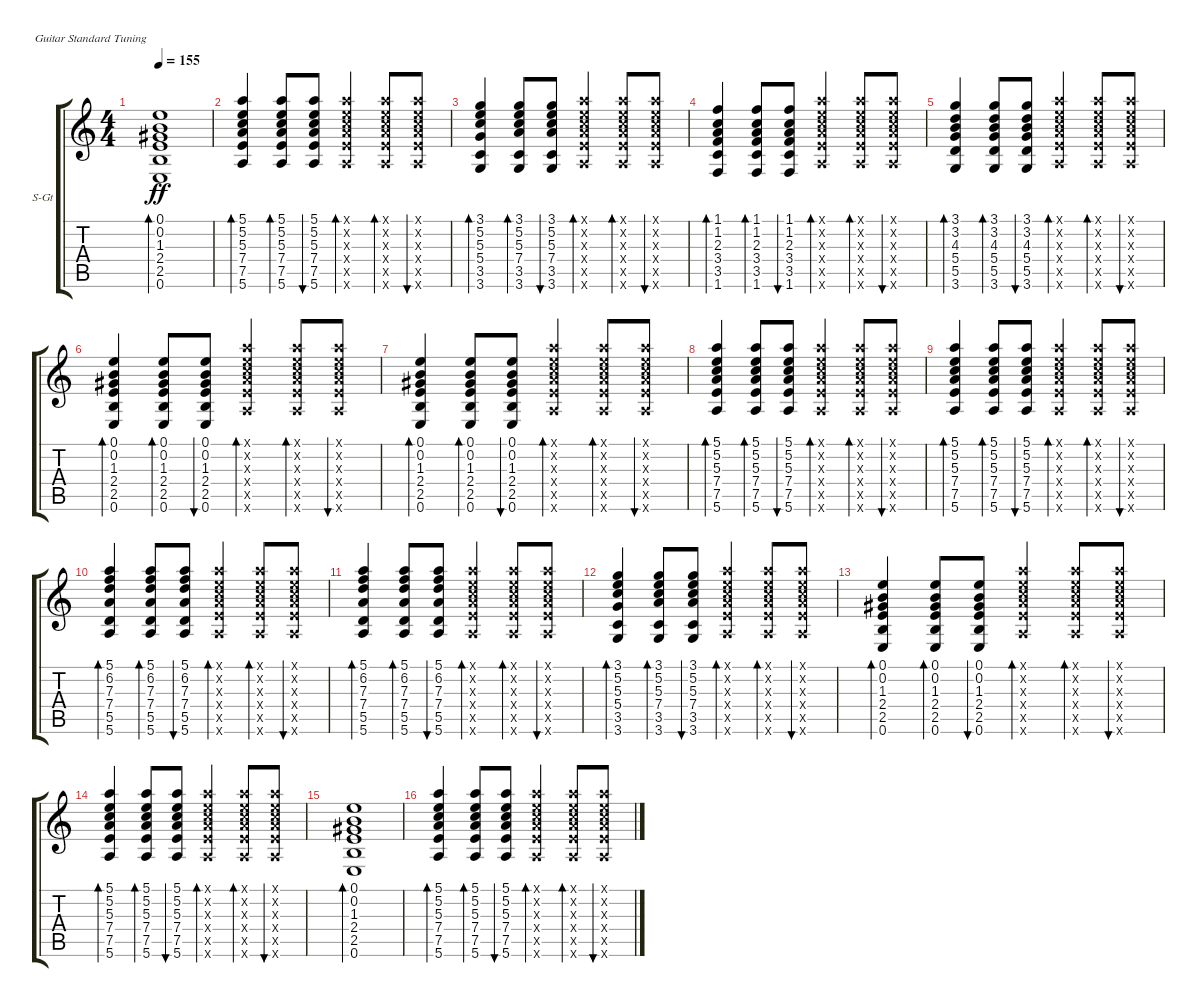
\bracketExtendMode groupsimilarinstruments
\firstSystemTrackNameOrientation horizontal
\otherSystemsTrackNameOrientation horizontal
\track ("Г. Каспарян" "S-Gt") {instrument acousticguitarsteel}
\staff {score tabs}
\tuning (E4 B3 G3 D3 A2 E2)
\ts (4 4)
\tempo 155
\clef g2
\ks c
(0.6 2.5 2.4 1.3 0.2 0.1).1{bd 55 dy ff} |
\scale
0.333333 (5.6 7.5 7.4 5.3 5.2 5.1).4{bd 55} (5.6 7.5 7.4 5.3 5.2 5.1).8{bd 46} (5.6 7.5 7.4 5.3 5.2 5.1).8{bu 48} (5.6{x} 7.5{x} 7.4{x} 5.3{x} 5.2{x} 5.1{x}).4{bd 55} (5.6{x} 7.5{x} 7.4{x} 5.3{x} 5.2{x} 5.1{x}).8{bd 46} (5.6{x} 7.5{x} 7.4{x} 5.3{x} 5.2{x} 5.1{x}).8{bu 48} |
\scale
0.333333 (3.6 3.5 5.4 5.3 5.2 3.1).4{bd 55} (3.6 3.5 7.4 5.3 5.2 3.1).8{bd 46} (3.6 3.5 7.4 5.3 5.2 3.1).8{bu 48} (5.6{x} 7.5{x} 7.4{x} 5.3{x} 5.2{x} 5.1{x}).4{bd 55} (5.6{x} 7.5{x} 7.4{x} 5.3{x} 5.2{x} 5.1{x}).8{bd 46} (5.6{x} 7.5{x} 7.4{x} 5.3{x} 5.2{x} 5.1{x}).8{bu 48} |
\scale
0.333333 (1.6 3.5 3.4 2.3 1.2 1.1).4{bd 55} (1.6 3.5 3.4 2.3 1.2 1.1).8{bd 46} (1.6 3.5 3.4 2.3 1.2 1.1).8{bu 48} (5.6{x} 7.5{x} 7.4{x} 5.3{x} 5.2{x} 5.1{x}).4{bd 55} (5.6{x} 7.5{x} 7.4{x} 5.3{x} 5.2{x} 5.1{x}).8{bd 46} (5.6{x} 7.5{x} 7.4{x} 5.3{x} 5.2{x} 5.1{x}).8{bu 48} |
\scale
0.333333 (3.6 5.5 5.4 4.3 3.2 3.1).4{bd 55} (3.6 5.5 5.4 4.3 3.2 3.1).8{bd 46} (3.6 5.5 5.4 4.3 3.2 3.1).8{bu 48} (5.6{x} 7.5{x} 7.4{x} 5.3{x} 5.2{x} 5.1{x}).4{bd 55} (5.6{x} 7.5{x} 7.4{x} 5.3{x} 5.2{x} 5.1{x}).8{bd 46} (5.6{x} 7.5{x} 7.4{x} 5.3{x} 5.2{x} 5.1{x}).8{bu 48} |
\scale
0.333333 (0.6 2.5 2.4 1.3 0.2 0.1).4{bd 55} (0.6 2.5 2.4 1.3 0.2 0.1).8{bd 46} (0.6 2.5 2.4 1.3 0.2 0.1).8{bu 48} (5.6{x} 7.5{x} 7.4{x} 5.3{x} 5.2{x} 5.1{x}).4{bd 55} (5.6{x} 7.5{x} 7.4{x} 5.3{x} 5.2{x} 5.1{x}).8{bd 46} (5.6{x} 7.5{x} 7.4{x} 5.3{x} 5.2{x} 5.1{x}).8{bu 48} |
\scale
0.333333 (0.6 2.5 2.4 1.3 0.2 0.1).4{bd 55} (0.6 2.5 2.4 1.3 0.2 0.1).8{bd 46} (0.6 2.5 2.4 1.3 0.2 0.1).8{bu 48} (5.6{x} 7.5{x} 7.4{x} 5.3{x} 5.2{x} 5.1{x}).4{bd 55} (5.6{x} 7.5{x} 7.4{x} 5.3{x} 5.2{x} 5.1{x}).8{bd 46} (5.6{x} 7.5{x} 7.4{x} 5.3{x} 5.2{x} 5.1{x}).8{bu 48} |
\scale
0.333333 (5.6 7.5 7.4 5.3 5.2 5.1).4{bd 55} (5.6 7.5 7.4 5.3 5.2 5.1).8{bd 46} (5.6 7.5 7.4 5.3 5.2 5.1).8{bu 48} (5.6{x} 7.5{x} 7.4{x} 5.3{x} 5.2{x} 5.1{x}).4{bd 55} (5.6{x} 7.5{x} 7.4{x} 5.3{x} 5.2{x} 5.1{x}).8{bd 46} (5.6{x} 7.5{x} 7.4{x} 5.3{x} 5.2{x} 5.1{x}).8{bu 48} |
\scale
0.333333 (5.6 7.5 7.4 5.3 5.2 5.1).4{bd 55} (5.6 7.5 7.4 5.3 5.2 5.1).8{bd 46} (5.6 7.5 7.4 5.3 5.2 5.1).8{bu 48} (5.6{x} 7.5{x} 7.4{x} 5.3{x} 5.2{x} 5.1{x}).4{bd 55} (5.6{x} 7.5{x} 7.4{x} 5.3{x} 5.2{x} 5.1{x}).8{bd 46} (5.6{x} 7.5{x} 7.4{x} 5.3{x} 5.2{x} 5.1{x}).8{bu 48} |
\scale
0.333333 (5.6 5.5 7.4 7.3 6.2 5.1).4{bd 55} (5.6 5.5 7.4 7.3 6.2 5.1).8{bd 46} (5.6 5.5 7.4 7.3 6.2 5.1).8{bu 48} (5.6{x} 7.5{x} 7.4{x} 5.3{x} 5.2{x} 5.1{x}).4{bd 55} (5.6{x} 7.5{x} 7.4{x} 5.3{x} 5.2{x} 5.1{x}).8{bd 46} (5.6{x} 7.5{x} 7.4{x} 5.3{x} 5.2{x} 5.1{x}).8{bu 48} |
\scale
0.333333 (5.6 5.5 7.4 7.3 6.2 5.1).4{bd 55} (5.6 5.5 7.4 7.3 6.2 5.1).8{bd 46} (5.6 5.5 7.4 7.3 6.2 5.1).8{bu 48} (5.6{x} 7.5{x} 7.4{x} 5.3{x} 5.2{x} 5.1{x}).4{bd 55} (5.6{x} 7.5{x} 7.4{x} 5.3{x} 5.2{x} 5.1{x}).8{bd 46} (5.6{x} 7.5{x} 7.4{x} 5.3{x} 5.2{x} 5.1{x}).8{bu 48} |
\scale
0.333333 (3.6 3.5 5.4 5.3 5.2 3.1).4{bd 55} (3.6 3.5 7.4 5.3 5.2 3.1).8{bd 46} (3.6 3.5 7.4 5.3 5.2 3.1).8{bu 48} (5.6{x} 7.5{x} 7.4{x} 5.3{x} 5.2{x} 5.1{x}).4{bd 55} (5.6{x} 7.5{x} 7.4{x} 5.3{x} 5.2{x} 5.1{x}).8{bd 46} (5.6{x} 7.5{x} 7.4{x} 5.3{x} 5.2{x} 5.1{x}).8{bu 48} |
\scale
0.333333 (0.6 2.5 2.4 1.3 0.2 0.1).4{bd 55} (0.6 2.5 2.4 1.3 0.2 0.1).8{bd 46} (0.6 2.5 2.4 1.3 0.2 0.1).8{bu 48} (5.6{x} 7.5{x} 7.4{x} 5.3{x} 5.2{x} 5.1{x}).4{bd 55} (5.6{x} 7.5{x} 7.4{x} 5.3{x} 5.2{x} 5.1{x}).8{bd 46} (5.6{x} 7.5{x} 7.4{x} 5.3{x} 5.2{x} 5.1{x}).8{bu 48} |
\scale
0.333333 (5.6 7.5 7.4 5.3 5.2 5.1).4{bd 55} (5.6 7.5 7.4 5.3 5.2 5.1).8{bd 46} (5.6 7.5 7.4 5.3 5.2 5.1).8{bu 48} (5.6{x} 7.5{x} 7.4{x} 5.3{x} 5.2{x} 5.1{x}).4{bd 55} (5.6{x} 7.5{x} 7.4{x} 5.3{x} 5.2{x} 5.1{x}).8{bd 46} (5.6{x} 7.5{x} 7.4{x} 5.3{x} 5.2{x} 5.1{x}).8{bu 48} |
(0.6 2.5 2.4 1.3 0.2 0.1).1{bd 55} |
(5.6 7.5 7.4 5.3 5.2 5.1).4{bd 55} (5.6 7.5 7.4 5.3 5.2 5.1).8{bd 46} (5.6 7.5 7.4 5.3 5.2 5.1).8{bu 48} (5.6{x} 7.5{x} 7.4{x} 5.3{x} 5.2{x} 5.1{x}).4{bd 55} (5.6{x} 7.5{x} 7.4{x} 5.3{x} 5.2{x} 5.1{x}).8{bd 46} (5.6{x} 7.5{x} 7.4{x} 5.3{x} 5.2{x} 5.1{x}).8{bu 48}
